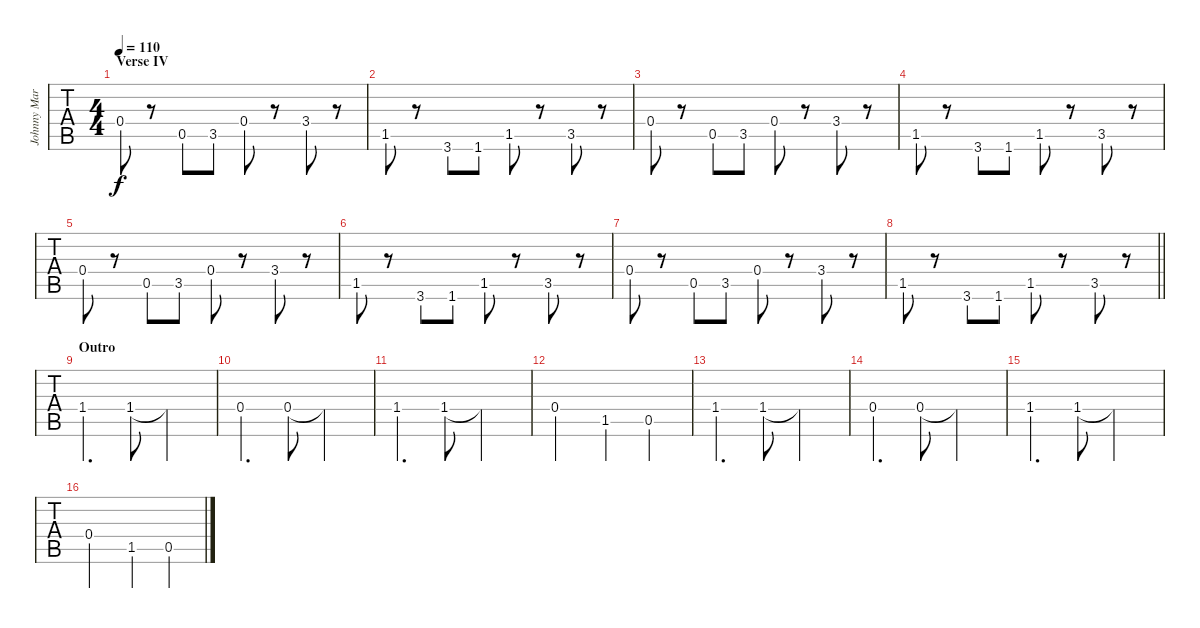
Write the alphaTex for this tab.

\track ("Johnny Marr's electric piano bass" "Johnny Mar") {instrument electricgrandpiano}
\staff {tabs}
\tuning (E4 B3 G3 D3 A2 E2) {hide}
\ts (4 4)
\section ("" "Verse IV")
\tempo 110
\clef g2
\ks f
0.4.8{dy f} r.8 0.5.8 3.5.8 0.4.8 r.8 3.4.8 r.8 |
1.5.8 r.8 3.6.8 1.6.8 1.5.8 r.8 3.5.8 r.8 |
0.4.8 r.8 0.5.8 3.5.8 0.4.8 r.8 3.4.8 r.8 |
1.5.8 r.8 3.6.8 1.6.8 1.5.8 r.8 3.5.8 r.8 |
0.4.8 r.8 0.5.8 3.5.8 0.4.8 r.8 3.4.8 r.8 |
1.5.8 r.8 3.6.8 1.6.8 1.5.8 r.8 3.5.8 r.8 |
0.4.8 r.8 0.5.8 3.5.8 0.4.8 r.8 3.4.8 r.8 |
\barLineRight lightlight
1.5.8 r.8 3.6.8 1.6.8 1.5.8 r.8 3.5.8 r.8 |
\section ("" "Outro")
1.4.4{d} 1.4.8 1.4{t}.2 |
0.4.4{d} 0.4.8 0.4{t}.2 |
1.4.4{d} 1.4.8 1.4{t}.2 |
0.4.2 1.5.4 0.5.4 |
1.4.4{d} 1.4.8 1.4{t}.2 |
0.4.4{d} 0.4.8 0.4{t}.2 |
1.4.4{d} 1.4.8 1.4{t}.2 |
0.4.2 1.5.4 0.5.4
